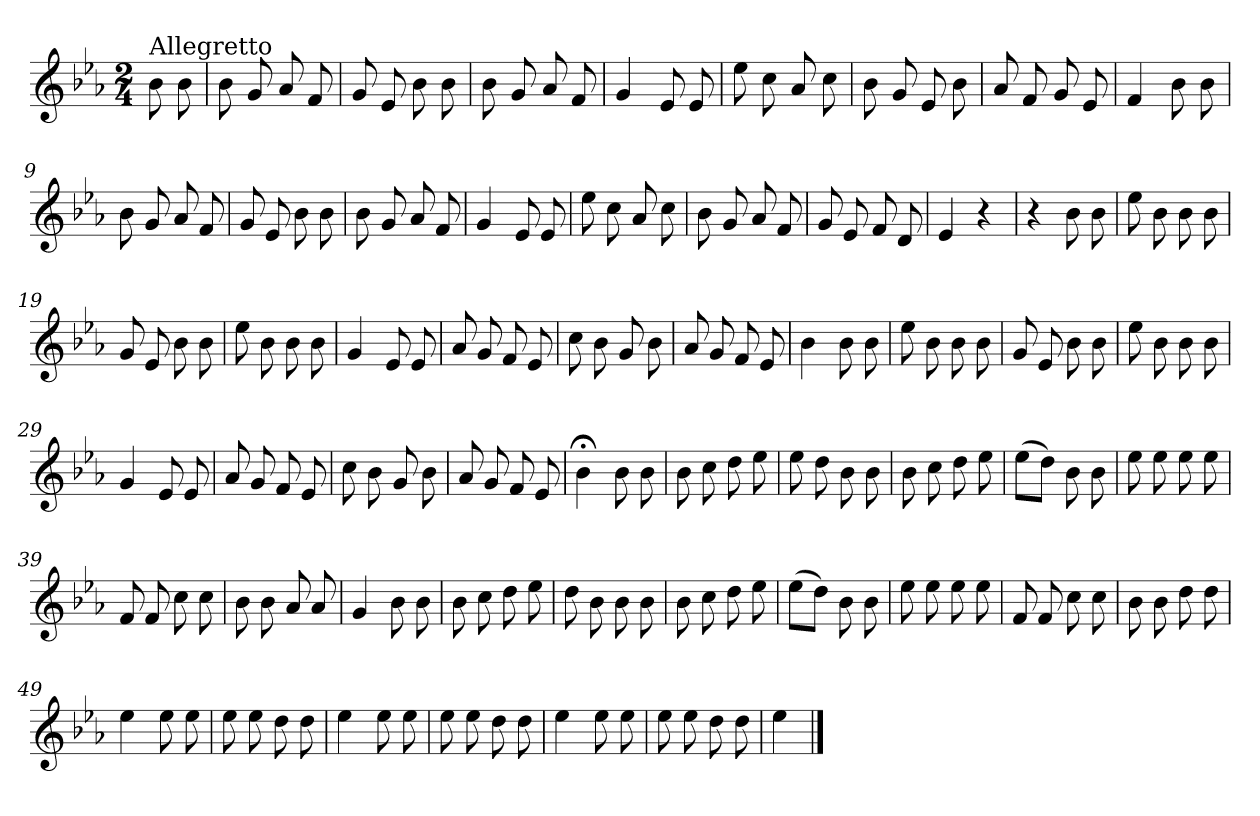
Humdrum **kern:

**kern
*part1
*staff1
*clefG2
*k[b-e-a-]
*E-:
*M2/4
=
!LO:TX:a:t=Allegretto
8b-\
8b-\
=1
8b-\
8g/
8a-/
8f/
=2
8g/
8e-/
8b-\
8b-\
=3
8b-\
8g/
8a-/
8f/
=4
4g/
8e-/
8e-/
=5
8ee-\
8cc\
8a-/
8cc\
=6
8b-\
8g/
8e-/
8b-\
=7
8a-/
8f/
8g/
8e-/
!!LO:LB:g=z
=8
4f/
8b-\
8b-\
=9
8b-\
8g/
8a-/
8f/
=10
8g/
8e-/
8b-\
8b-\
=11
8b-\
8g/
8a-/
8f/
=12
4g/
8e-/
8e-/
=13
8ee-\
8cc\
8a-/
8cc\
=14
8b-\
8g/
8a-/
8f/
=15
8g/
8e-/
8f/
8d/
!!LO:LB:g=z
=16
4e-/
4r
=17
4r
8b-\
8b-\
=18
8ee-\
8b-\
8b-\
8b-\
=19
8g/
8e-/
8b-\
8b-\
=20
8ee-\
8b-\
8b-\
8b-\
=21
4g/
8e-/
8e-/
=22
8a-/
8g/
8f/
8e-/
=23
8cc\
8b-\
8g/
8b-\
=24
8a-/
8g/
8f/
8e-/
!!LO:LB:g=z
=25
4b-\
8b-\
8b-\
=26
8ee-\
8b-\
8b-\
8b-\
=27
8g/
8e-/
8b-\
8b-\
=28
8ee-\
8b-\
8b-\
8b-\
=29
4g/
8e-/
8e-/
=30
8a-/
8g/
8f/
8e-/
=31
8cc\
8b-\
8g/
8b-\
=32
8a-/
8g/
8f/
8e-/
=33
4b-;<\
8b-\
8b-\
!!LO:LB:g=z
=34
8b-\
8cc\
8dd\
8ee-\
=35
8ee-\
8dd\
8b-\
8b-\
=36
8b-\
8cc\
8dd\
8ee-\
=37
(>8ee-\L
8dd\J)
8b-\
8b-\
=38
8ee-\
8ee-\
8ee-\
8ee-\
=39
8f/
8f/
8cc\
8cc\
=40
8b-\
8b-\
8a-/
8a-/
=41
4g/
8b-\
8b-\
=42
8b-\
8cc\
8dd\
8ee-\
!!LO:LB:g=z
=43
8dd\
8b-\
8b-\
8b-\
=44
8b-\
8cc\
8dd\
8ee-\
=45
(>8ee-\L
8dd\J)
8b-\
8b-\
=46
8ee-\
8ee-\
8ee-\
8ee-\
=47
8f/
8f/
8cc\
8cc\
=48
8b-\
8b-\
8dd\
8dd\
=49
4ee-\
8ee-\
8ee-\
=50
8ee-\
8ee-\
8dd\
8dd\
=51
4ee-\
8ee-\
8ee-\
!!LO:LB:g=z
=52
8ee-\
8ee-\
8dd\
8dd\
=53
4ee-\
8ee-\
8ee-\
=54
8ee-\
8ee-\
8dd\
8dd\
=55
4ee-\
==
*-
